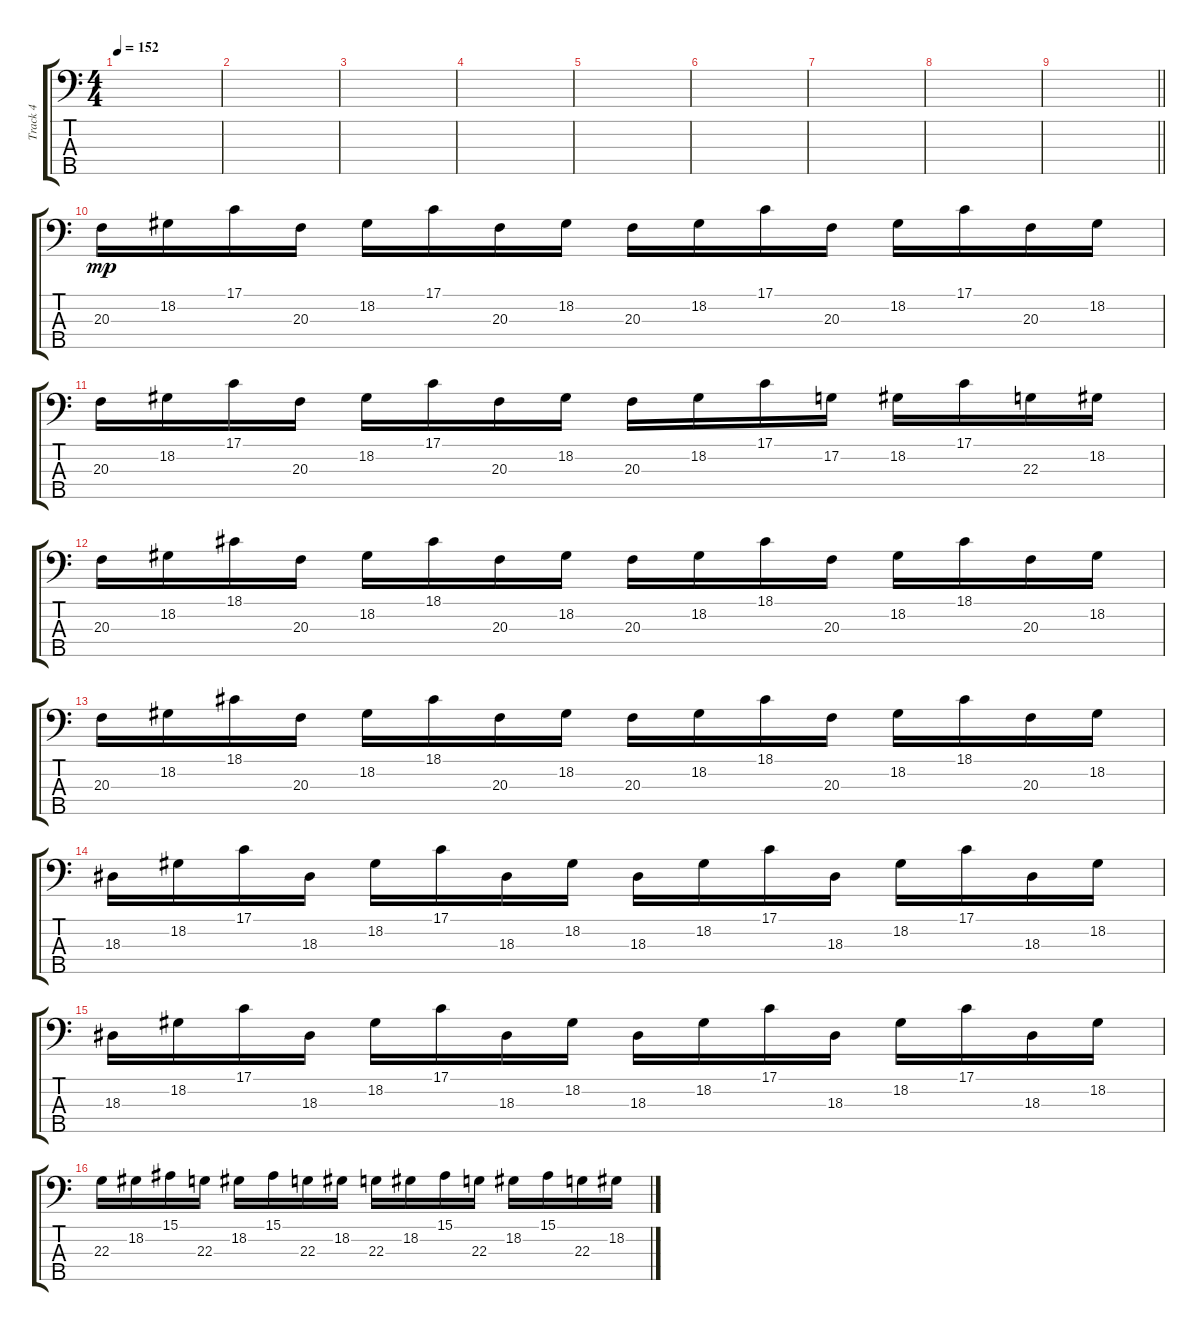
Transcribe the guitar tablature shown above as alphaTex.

\track ("Track 4" "Track 4") {instrument seashore}
\staff {score tabs}
\tuning (G2 D2 A1 E1 B0) {hide}
\ts (4 4)
\tempo 152
\clef f4
\ks c
|
|
|
|
|
|
|
|
\barLineRight lightlight
|
20.3.16{dy mp instrument lead2sawtooth} 18.2.16 17.1.16 20.3.16 18.2.16 17.1.16 20.3.16 18.2.16 20.3.16 18.2.16 17.1.16 20.3.16 18.2.16 17.1.16 20.3.16 18.2.16 |
20.3.16 18.2.16 17.1.16 20.3.16 18.2.16 17.1.16 20.3.16 18.2.16 20.3.16 18.2.16 17.1.16 17.2.16 18.2.16 17.1.16 22.3.16 18.2.16 |
20.3.16 18.2.16 18.1.16 20.3.16 18.2.16 18.1.16 20.3.16 18.2.16 20.3.16 18.2.16 18.1.16 20.3.16 18.2.16 18.1.16 20.3.16 18.2.16 |
20.3.16 18.2.16 18.1.16 20.3.16 18.2.16 18.1.16 20.3.16 18.2.16 20.3.16 18.2.16 18.1.16 20.3.16 18.2.16 18.1.16 20.3.16 18.2.16 |
18.3.16 18.2.16 17.1.16 18.3.16 18.2.16 17.1.16 18.3.16 18.2.16 18.3.16 18.2.16 17.1.16 18.3.16 18.2.16 17.1.16 18.3.16 18.2.16 |
18.3.16 18.2.16 17.1.16 18.3.16 18.2.16 17.1.16 18.3.16 18.2.16 18.3.16 18.2.16 17.1.16 18.3.16 18.2.16 17.1.16 18.3.16 18.2.16 |
22.3.16 18.2.16 15.1.16 22.3.16 18.2.16 15.1.16 22.3.16 18.2.16 22.3.16 18.2.16 15.1.16 22.3.16 18.2.16 15.1.16 22.3.16 18.2.16
